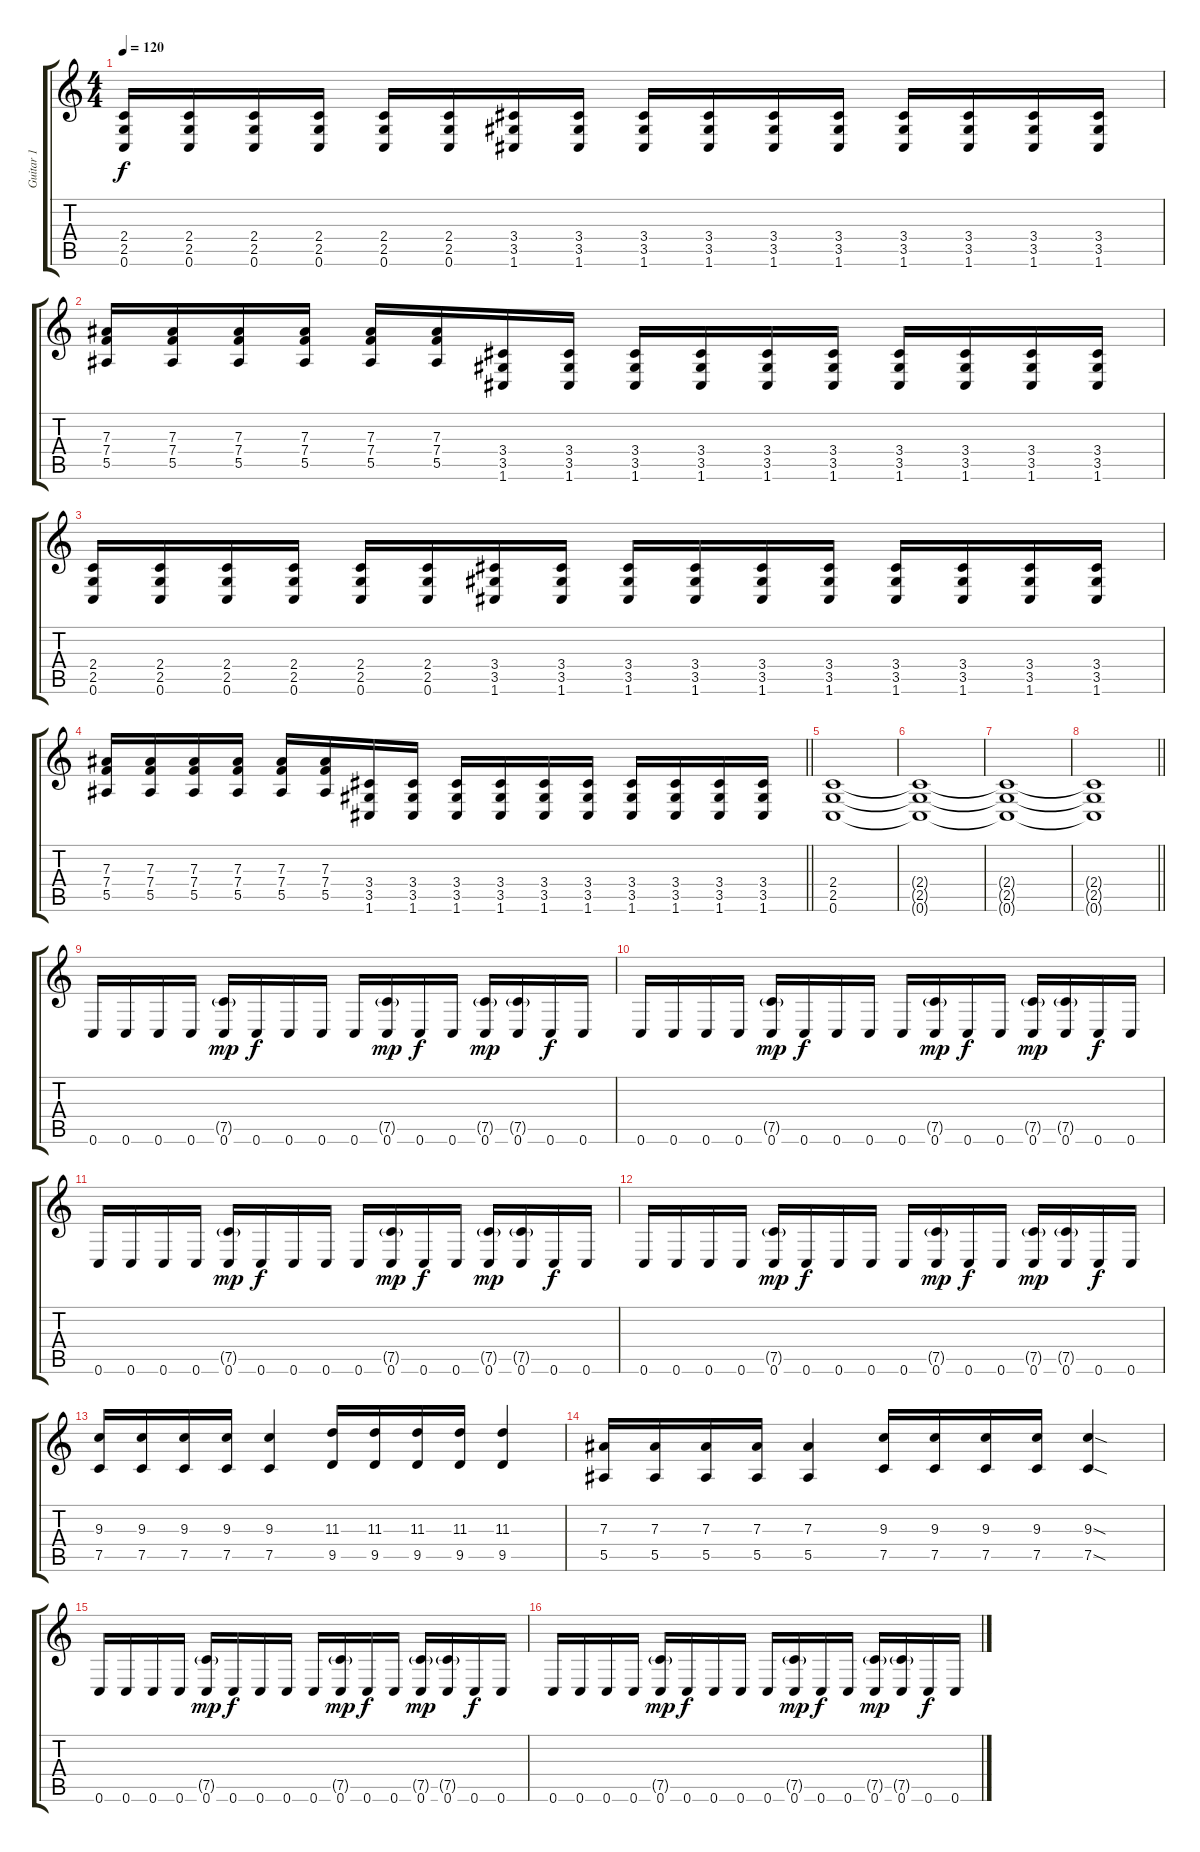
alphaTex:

\track ("Guitar 1" "Guitar 1") {instrument distortionguitar}
\staff {score tabs}
\tuning (C4 G3 Eb3 Bb2 F2 C2) {hide}
\ts (4 4)
\tempo 120
\clef g2
\ks c
(2.4 2.5 0.6).16{dy f} (2.4 2.5 0.6).16 (2.4 2.5 0.6).16 (2.4 2.5 0.6).16 (2.4 2.5 0.6).16 (2.4 2.5 0.6).16 (3.4 3.5 1.6).16 (3.4 3.5 1.6).16 (3.4 3.5 1.6).16 (3.4 3.5 1.6).16 (3.4 3.5 1.6).16 (3.4 3.5 1.6).16 (3.4 3.5 1.6).16 (3.4 3.5 1.6).16 (3.4 3.5 1.6).16 (3.4 3.5 1.6).16 |
(7.3 7.4 5.5).16 (7.3 7.4 5.5).16 (7.3 7.4 5.5).16 (7.3 7.4 5.5).16 (7.3 7.4 5.5).16 (7.3 7.4 5.5).16 (3.4 3.5 1.6).16 (3.4 3.5 1.6).16 (3.4 3.5 1.6).16 (3.4 3.5 1.6).16 (3.4 3.5 1.6).16 (3.4 3.5 1.6).16 (3.4 3.5 1.6).16 (3.4 3.5 1.6).16 (3.4 3.5 1.6).16 (3.4 3.5 1.6).16 |
(2.4 2.5 0.6).16 (2.4 2.5 0.6).16 (2.4 2.5 0.6).16 (2.4 2.5 0.6).16 (2.4 2.5 0.6).16 (2.4 2.5 0.6).16 (3.4 3.5 1.6).16 (3.4 3.5 1.6).16 (3.4 3.5 1.6).16 (3.4 3.5 1.6).16 (3.4 3.5 1.6).16 (3.4 3.5 1.6).16 (3.4 3.5 1.6).16 (3.4 3.5 1.6).16 (3.4 3.5 1.6).16 (3.4 3.5 1.6).16 |
\barLineRight lightlight
(7.3 7.4 5.5).16 (7.3 7.4 5.5).16 (7.3 7.4 5.5).16 (7.3 7.4 5.5).16 (7.3 7.4 5.5).16 (7.3 7.4 5.5).16 (3.4 3.5 1.6).16 (3.4 3.5 1.6).16 (3.4 3.5 1.6).16 (3.4 3.5 1.6).16 (3.4 3.5 1.6).16 (3.4 3.5 1.6).16 (3.4 3.5 1.6).16 (3.4 3.5 1.6).16 (3.4 3.5 1.6).16 (3.4 3.5 1.6).16 |
\section ("" "")
(2.4 2.5 0.6).1 |
(2.4{t} 2.5{t} 0.6{t}).1 |
(2.4{t} 2.5{t} 0.6{t}).1 |
\barLineRight lightlight
(2.4{t} 2.5{t} 0.6{t}).1 |
\section ("" "")
0.6.16 0.6.16 0.6.16 0.6.16 (7.5{g} 0.6).16{dy mp} 0.6.16{dy f} 0.6.16 0.6.16 0.6.16 (7.5{g} 0.6).16{dy mp} 0.6.16{dy f} 0.6.16 (7.5{g} 0.6).16{dy mp} (7.5{g} 0.6).16 0.6.16{dy f} 0.6.16 |
0.6.16 0.6.16 0.6.16 0.6.16 (7.5{g} 0.6).16{dy mp} 0.6.16{dy f} 0.6.16 0.6.16 0.6.16 (7.5{g} 0.6).16{dy mp} 0.6.16{dy f} 0.6.16 (7.5{g} 0.6).16{dy mp} (7.5{g} 0.6).16 0.6.16{dy f} 0.6.16 |
0.6.16 0.6.16 0.6.16 0.6.16 (7.5{g} 0.6).16{dy mp} 0.6.16{dy f} 0.6.16 0.6.16 0.6.16 (7.5{g} 0.6).16{dy mp} 0.6.16{dy f} 0.6.16 (7.5{g} 0.6).16{dy mp} (7.5{g} 0.6).16 0.6.16{dy f} 0.6.16 |
0.6.16 0.6.16 0.6.16 0.6.16 (7.5{g} 0.6).16{dy mp} 0.6.16{dy f} 0.6.16 0.6.16 0.6.16 (7.5{g} 0.6).16{dy mp} 0.6.16{dy f} 0.6.16 (7.5{g} 0.6).16{dy mp} (7.5{g} 0.6).16 0.6.16{dy f} 0.6.16 |
(9.3 7.5).16 (9.3 7.5).16 (9.3 7.5).16 (9.3 7.5).16 (9.3 7.5).4 (11.3 9.5).16 (11.3 9.5).16 (11.3 9.5).16 (11.3 9.5).16 (11.3 9.5).4 |
(7.3 5.5).16 (7.3 5.5).16 (7.3 5.5).16 (7.3 5.5).16 (7.3 5.5).4 (9.3 7.5).16 (9.3 7.5).16 (9.3 7.5).16 (9.3 7.5).16 (9.3{sod} 7.5{sod}).4 |
0.6.16 0.6.16 0.6.16 0.6.16 (7.5{g} 0.6).16{dy mp} 0.6.16{dy f} 0.6.16 0.6.16 0.6.16 (7.5{g} 0.6).16{dy mp} 0.6.16{dy f} 0.6.16 (7.5{g} 0.6).16{dy mp} (7.5{g} 0.6).16 0.6.16{dy f} 0.6.16 |
0.6.16 0.6.16 0.6.16 0.6.16 (7.5{g} 0.6).16{dy mp} 0.6.16{dy f} 0.6.16 0.6.16 0.6.16 (7.5{g} 0.6).16{dy mp} 0.6.16{dy f} 0.6.16 (7.5{g} 0.6).16{dy mp} (7.5{g} 0.6).16 0.6.16{dy f} 0.6.16
